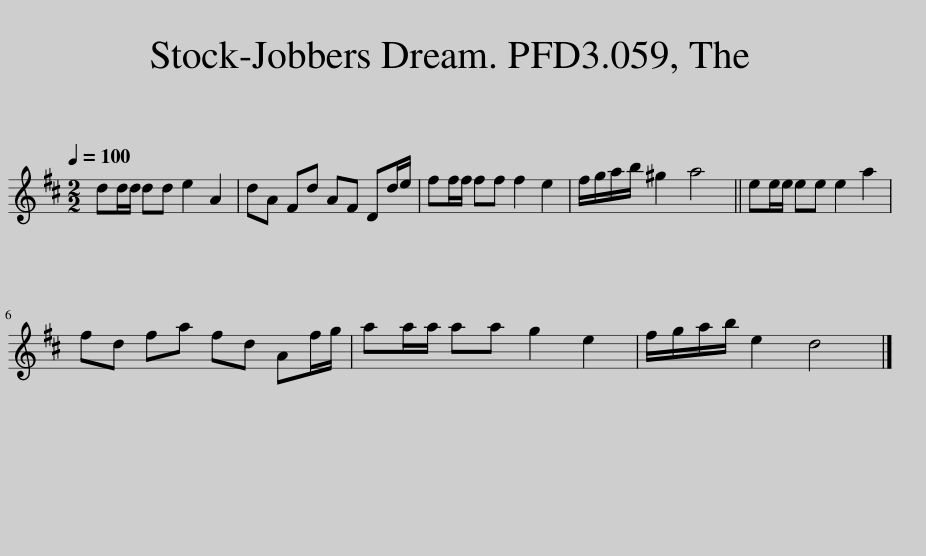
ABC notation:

X:1
L:1/8
Q:1/4=100
M:2/2
I:linebreak $
K:D
V:1 treble
V:1
 dd/d/ dd e2 A2 | dA Fd AF Dd/e/ | ff/f/ ff f2 e2 | f/g/a/b/ ^g2 a4 || ee/e/ ee e2 a2 |$ %5
 fd fa fd Af/g/ | aa/a/ aa g2 e2 | f/g/a/b/ e2 d4 |] %8
